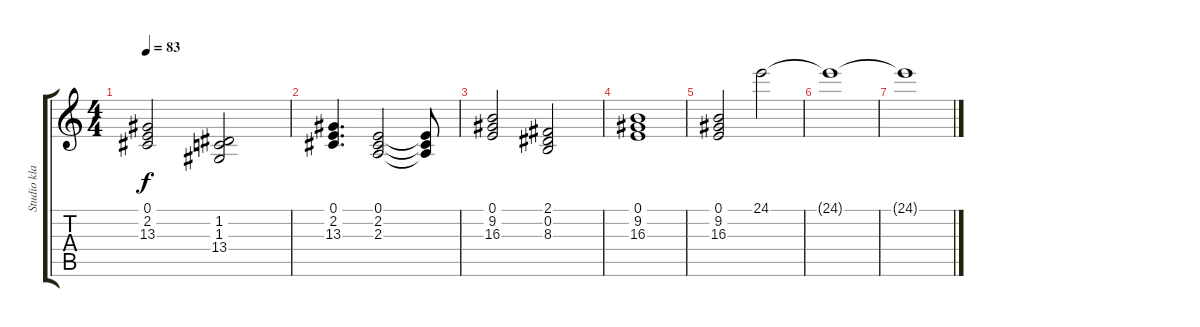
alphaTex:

\track ("Studio klavijature" "Studio kla") {instrument pad2warm}
\staff {score tabs}
\tuning (E4 B3 G3 D3 A2 E2) {hide}
\ts (4 4)
\tempo 83
\clef g2
\ks c
(0.1 2.2 13.3).2{dy f} (1.2 1.3 13.4).2 |
(0.1 2.2 13.3).4{d} (0.1 2.2 2.3).2 (0.1{t} 2.2{t} 2.3{t}).8 |
(0.1 9.2 16.3).2 (2.1 0.2 8.3).2 |
(0.1 9.2 16.3).1 |
(0.1 9.2 16.3).2 24.1.2{instrument stringensemble1} |
24.1{t}.1{volume 0} |
24.1{t}.1
